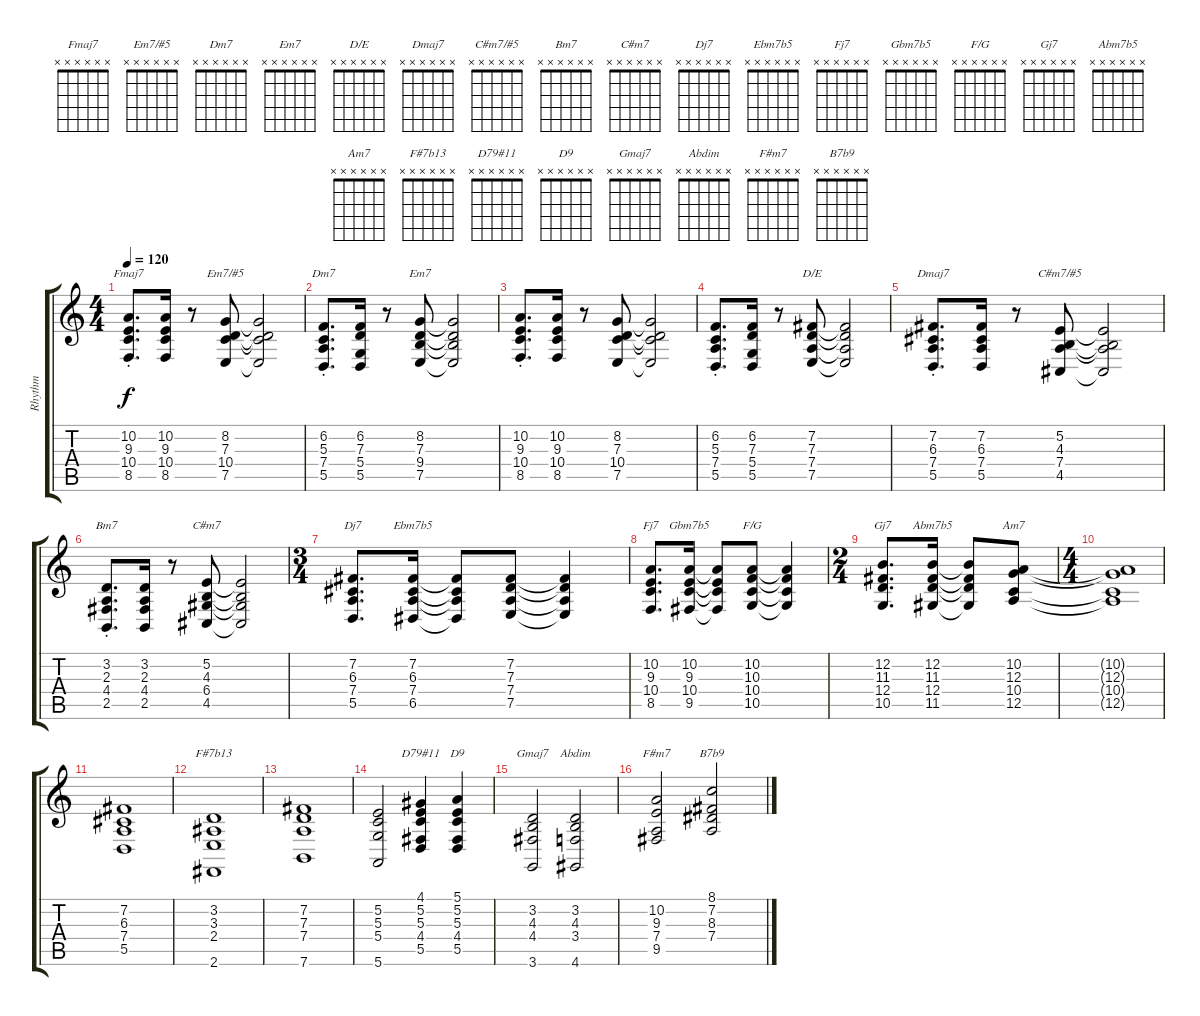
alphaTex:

\track ("Rhythm " "Rhythm ") {instrument electricpiano1}
\staff {score tabs}
\tuning (E4 B3 G3 D3 A2 E2) {hide}
\chord ("Fmaj7" x x x x x x)
\chord ("Em7/#5" x x x x x x)
\chord ("Dm7" x x x x x x)
\chord ("Em7" x x x x x x)
\chord ("D/E" x x x x x x)
\chord ("Dmaj7" x x x x x x)
\chord ("C#m7/#5" x x x x x x)
\chord ("Bm7" x x x x x x)
\chord ("C#m7" x x x x x x)
\chord ("Dj7" x x x x x x)
\chord ("Ebm7b5" x x x x x x)
\chord ("Fj7" x x x x x x)
\chord ("Gbm7b5" x x x x x x)
\chord ("F/G" x x x x x x)
\chord ("Gj7" x x x x x x)
\chord ("Abm7b5" x x x x x x)
\chord ("Am7" x x x x x x)
\chord ("F#7b13" x x x x x x)
\chord ("D79#11" x x x x x x)
\chord ("D9" x x x x x x)
\chord ("Gmaj7" x x x x x x)
\chord ("Abdim" x x x x x x)
\chord ("F#m7" x x x x x x)
\chord ("B7b9" x x x x x x)
\ts (4 4)
\tempo 120
\clef g2
\ks c
(10.2{st} 9.3{st} 10.4{st} 8.5{st}).8{d ch "Fmaj7" dy f} (10.2 9.3 10.4 8.5).16 r.8 (8.2 7.3 10.4 7.5).8{ch "Em7/#5"} (8.2{t} 7.3{t} 10.4{t} 7.5{t}).2 |
(6.2{st} 5.3{st} 7.4{st} 5.5{st}).8{d ch "Dm7"} (6.2 7.3 5.4 5.5).16 r.8 (8.2 7.3 9.4 7.5).8{ch "Em7"} (8.2{t} 7.3{t} 9.4{t} 7.5{t}).2 |
(10.2{st} 9.3{st} 10.4{st} 8.5{st}).8{d} (10.2 9.3 10.4 8.5).16 r.8 (8.2 7.3 10.4 7.5).8 (8.2{t} 7.3{t} 10.4{t} 7.5{t}).2 |
(6.2{st} 5.3{st} 7.4{st} 5.5{st}).8{d} (6.2 7.3 5.4 5.5).16 r.8 (7.2 7.3 7.4 7.5).8{ch "D/E"} (7.2{t} 7.3{t} 7.4{t} 7.5{t}).2 |
(7.2{st} 6.3{st} 7.4{st} 5.5{st}).8{d ch "Dmaj7"} (7.2 6.3 7.4 5.5).16 r.8 (5.2 4.3 7.4 4.5).8{ch "C#m7/#5"} (5.2{t} 4.3{t} 7.4{t} 4.5{t}).2 |
(3.2{st} 2.3{st} 4.4{st} 2.5{st}).8{d ch "Bm7"} (3.2 2.3 4.4 2.5).16 r.8 (5.2 4.3 6.4 4.5).8{ch "C#m7"} (5.2{t} 4.3{t} 6.4{t} 4.5{t}).2 |
\ts (3 4)
(7.2 6.3 7.4 5.5).8{d ch "Dj7"} (7.2 6.3 7.4 6.5).16{ch "Ebm7b5"} (7.2{t} 6.3{t} 7.4{t} 6.5{t}).8 (7.2 7.3 7.4 7.5).8 (7.2{t} 7.3{t} 7.4{t} 7.5{t}).4 |
(10.2 9.3 10.4 8.5).8{d ch "Fj7"} (10.2 9.3 10.4 9.5).16{ch "Gbm7b5"} (10.2{t} 9.3{t} 10.4{t} 9.5{t}).8 (10.2 10.3 10.4 10.5).8{ch "F/G"} (10.2{t} 10.3{t} 10.4{t} 10.5{t}).4 |
\ts (2 4)
(12.2 11.3 12.4 10.5).8{d ch "Gj7"} (12.2 11.3 12.4 11.5).16{ch "Abm7b5"} (12.2{t} 11.3{t} 12.4{t} 11.5{t}).8 (10.2 12.3 10.4 12.5).8{ch "Am7"} |
\ts (4 4)
(10.2{t} 12.3{t} 10.4{t} 12.5{t}).1 |
(7.2 6.3 7.4 5.5).1 |
(3.2 3.3 2.4 2.6).1{ch "F#7b13"} |
(7.2 7.3 7.4 7.6).1 |
(5.2 5.3 5.4 5.6).2 (4.1 5.2 5.3 4.4 5.5).4{ch "D79#11"} (5.1 5.2 5.3 4.4 5.5).4{ch "D9"} |
(3.2 4.3 4.4 3.6).2{ch "Gmaj7"} (3.2 4.3 3.4 4.6).2{ch "Abdim"} |
(10.2 9.3 7.4 9.5).2{ch "F#m7"} (8.1 7.2 8.3 7.4).2{ch "B7b9"}
